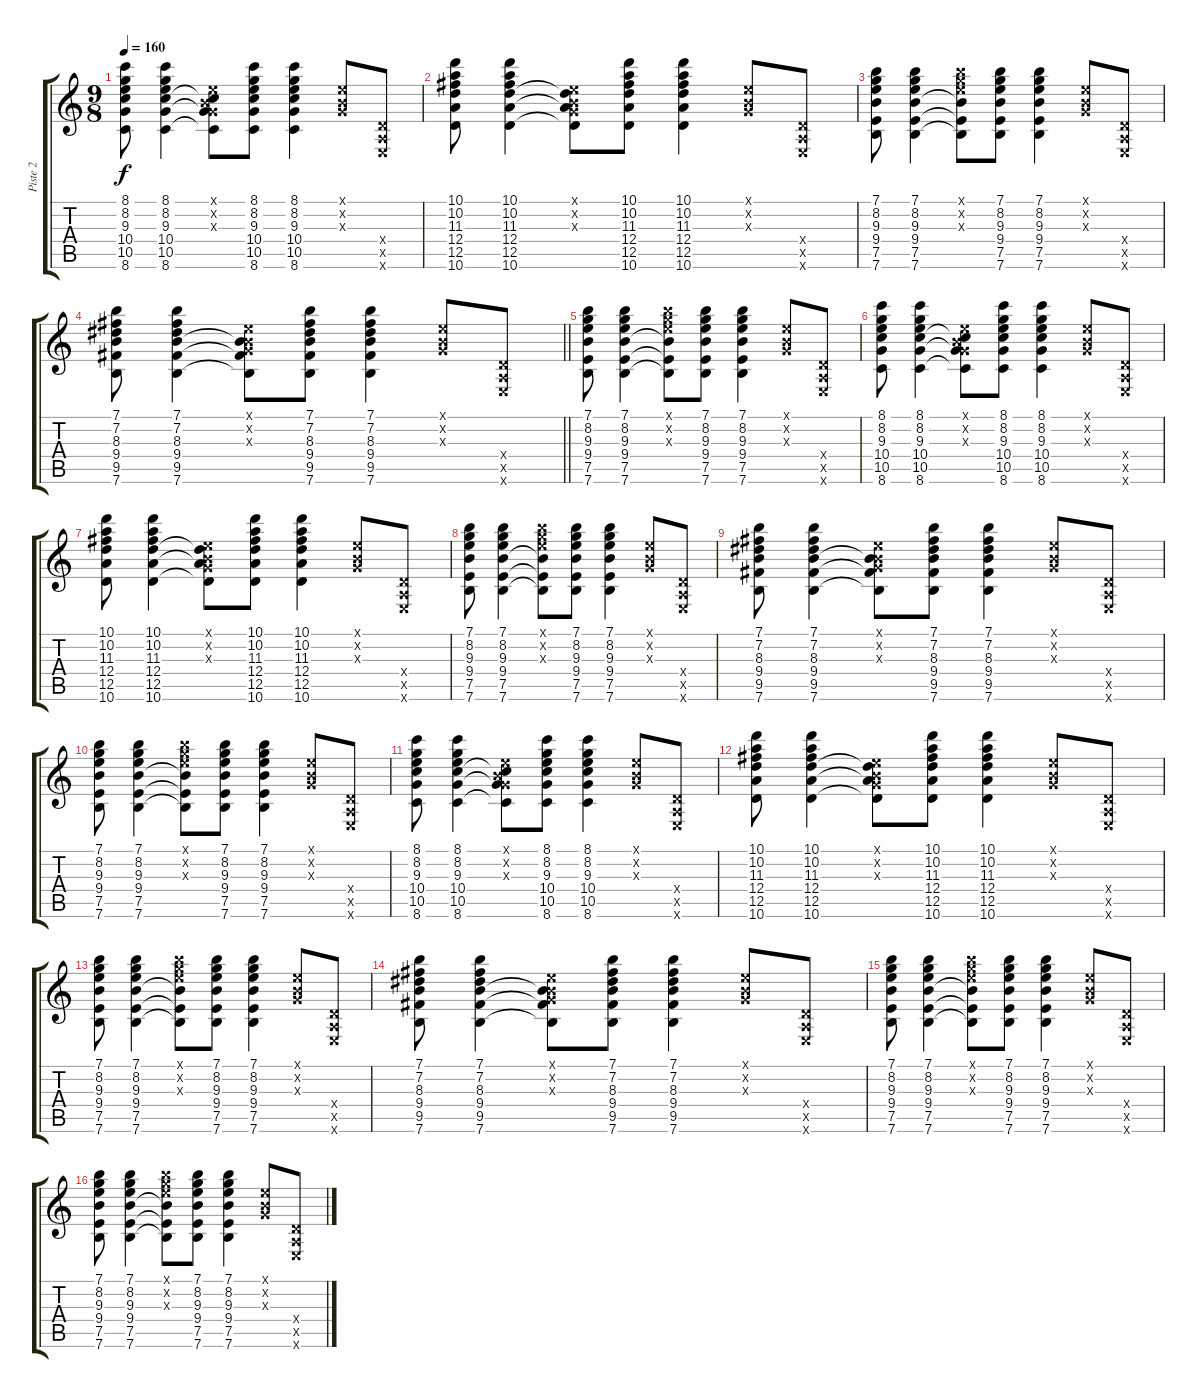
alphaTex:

\track ("Piste 2" "Piste 2") {instrument acousticguitarnylon}
\staff {score tabs}
\tuning (E4 B3 G3 D3 A2 E2) {hide}
\ts (9 8)
\tempo 160
\clef g2
\ks c
(8.1 8.2 9.3 10.4 10.5 8.6).8{dy f} (8.1 8.2 9.3 10.4 10.5 8.6).4 (0.1{x} 0.2{x} 0.3{x} 10.4{t} 10.5{t} 8.6{t}).8 (8.1 8.2 9.3 10.4 10.5 8.6).8 (8.1 8.2 9.3 10.4 10.5 8.6).4 (0.1{x} 0.2{x} 0.3{x}).8 (0.4{x} 0.5{x} 0.6{x}).8 |
(10.1 10.2 11.3 12.4 12.5 10.6).8 (10.1 10.2 11.3 12.4 12.5 10.6).4 (0.1{x} 0.2{x} 0.3{x} 12.4{t} 12.5{t} 10.6{t}).8 (10.1 10.2 11.3 12.4 12.5 10.6).8 (10.1 10.2 11.3 12.4 12.5 10.6).4 (0.1{x} 0.2{x} 0.3{x}).8 (0.4{x} 0.5{x} 0.6{x}).8 |
(7.1 8.2 9.3 9.4 7.5 7.6).8 (7.1 8.2 9.3 9.4 7.5 7.6).4 (7.1{x} 8.2{x} 9.3{x} 9.4{t} 7.5{t} 7.6{t}).8 (7.1 8.2 9.3 9.4 7.5 7.6).8 (7.1 8.2 9.3 9.4 7.5 7.6).4 (0.1{x} 0.2{x} 0.3{x}).8 (0.4{x} 0.5{x} 0.6{x}).8 |
\barLineRight lightlight
(7.1 7.2 8.3 9.4 9.5 7.6).8 (7.1 7.2 8.3 9.4 9.5 7.6).4 (0.1{x} 0.2{x} 0.3{x} 9.4{t} 9.5{t} 7.6{t}).8 (7.1 7.2 8.3 9.4 9.5 7.6).8 (7.1 7.2 8.3 9.4 9.5 7.6).4 (0.1{x} 0.2{x} 0.3{x}).8 (0.4{x} 0.5{x} 0.6{x}).8 |
(7.1 8.2 9.3 9.4 7.5 7.6).8 (7.1 8.2 9.3 9.4 7.5 7.6).4 (7.1{x} 8.2{x} 9.3{x} 9.4{t} 7.5{t} 7.6{t}).8 (7.1 8.2 9.3 9.4 7.5 7.6).8 (7.1 8.2 9.3 9.4 7.5 7.6).4 (0.1{x} 0.2{x} 0.3{x}).8 (0.4{x} 0.5{x} 0.6{x}).8 |
(8.1 8.2 9.3 10.4 10.5 8.6).8 (8.1 8.2 9.3 10.4 10.5 8.6).4 (0.1{x} 0.2{x} 0.3{x} 10.4{t} 10.5{t} 8.6{t}).8 (8.1 8.2 9.3 10.4 10.5 8.6).8 (8.1 8.2 9.3 10.4 10.5 8.6).4 (0.1{x} 0.2{x} 0.3{x}).8 (0.4{x} 0.5{x} 0.6{x}).8 |
(10.1 10.2 11.3 12.4 12.5 10.6).8 (10.1 10.2 11.3 12.4 12.5 10.6).4 (0.1{x} 0.2{x} 0.3{x} 12.4{t} 12.5{t} 10.6{t}).8 (10.1 10.2 11.3 12.4 12.5 10.6).8 (10.1 10.2 11.3 12.4 12.5 10.6).4 (0.1{x} 0.2{x} 0.3{x}).8 (0.4{x} 0.5{x} 0.6{x}).8 |
(7.1 8.2 9.3 9.4 7.5 7.6).8 (7.1 8.2 9.3 9.4 7.5 7.6).4 (7.1{x} 8.2{x} 9.3{x} 9.4{t} 7.5{t} 7.6{t}).8 (7.1 8.2 9.3 9.4 7.5 7.6).8 (7.1 8.2 9.3 9.4 7.5 7.6).4 (0.1{x} 0.2{x} 0.3{x}).8 (0.4{x} 0.5{x} 0.6{x}).8 |
(7.1 7.2 8.3 9.4 9.5 7.6).8 (7.1 7.2 8.3 9.4 9.5 7.6).4 (0.1{x} 0.2{x} 0.3{x} 9.4{t} 9.5{t} 7.6{t}).8 (7.1 7.2 8.3 9.4 9.5 7.6).8 (7.1 7.2 8.3 9.4 9.5 7.6).4 (0.1{x} 0.2{x} 0.3{x}).8 (0.4{x} 0.5{x} 0.6{x}).8 |
(7.1 8.2 9.3 9.4 7.5 7.6).8 (7.1 8.2 9.3 9.4 7.5 7.6).4 (7.1{x} 8.2{x} 9.3{x} 9.4{t} 7.5{t} 7.6{t}).8 (7.1 8.2 9.3 9.4 7.5 7.6).8 (7.1 8.2 9.3 9.4 7.5 7.6).4 (0.1{x} 0.2{x} 0.3{x}).8 (0.4{x} 0.5{x} 0.6{x}).8 |
(8.1 8.2 9.3 10.4 10.5 8.6).8 (8.1 8.2 9.3 10.4 10.5 8.6).4 (0.1{x} 0.2{x} 0.3{x} 10.4{t} 10.5{t} 8.6{t}).8 (8.1 8.2 9.3 10.4 10.5 8.6).8 (8.1 8.2 9.3 10.4 10.5 8.6).4 (0.1{x} 0.2{x} 0.3{x}).8 (0.4{x} 0.5{x} 0.6{x}).8 |
(10.1 10.2 11.3 12.4 12.5 10.6).8 (10.1 10.2 11.3 12.4 12.5 10.6).4 (0.1{x} 0.2{x} 0.3{x} 12.4{t} 12.5{t} 10.6{t}).8 (10.1 10.2 11.3 12.4 12.5 10.6).8 (10.1 10.2 11.3 12.4 12.5 10.6).4 (0.1{x} 0.2{x} 0.3{x}).8 (0.4{x} 0.5{x} 0.6{x}).8 |
(7.1 8.2 9.3 9.4 7.5 7.6).8 (7.1 8.2 9.3 9.4 7.5 7.6).4 (7.1{x} 8.2{x} 9.3{x} 9.4{t} 7.5{t} 7.6{t}).8 (7.1 8.2 9.3 9.4 7.5 7.6).8 (7.1 8.2 9.3 9.4 7.5 7.6).4 (0.1{x} 0.2{x} 0.3{x}).8 (0.4{x} 0.5{x} 0.6{x}).8 |
(7.1 7.2 8.3 9.4 9.5 7.6).8 (7.1 7.2 8.3 9.4 9.5 7.6).4 (0.1{x} 0.2{x} 0.3{x} 9.4{t} 9.5{t} 7.6{t}).8 (7.1 7.2 8.3 9.4 9.5 7.6).8 (7.1 7.2 8.3 9.4 9.5 7.6).4 (0.1{x} 0.2{x} 0.3{x}).8 (0.4{x} 0.5{x} 0.6{x}).8 |
(7.1 8.2 9.3 9.4 7.5 7.6).8 (7.1 8.2 9.3 9.4 7.5 7.6).4 (7.1{x} 8.2{x} 9.3{x} 9.4{t} 7.5{t} 7.6{t}).8 (7.1 8.2 9.3 9.4 7.5 7.6).8 (7.1 8.2 9.3 9.4 7.5 7.6).4 (0.1{x} 0.2{x} 0.3{x}).8 (0.4{x} 0.5{x} 0.6{x}).8 |
(7.1 8.2 9.3 9.4 7.5 7.6).8 (7.1 8.2 9.3 9.4 7.5 7.6).4 (7.1{x} 8.2{x} 9.3{x} 9.4{t} 7.5{t} 7.6{t}).8 (7.1 8.2 9.3 9.4 7.5 7.6).8 (7.1 8.2 9.3 9.4 7.5 7.6).4 (0.1{x} 0.2{x} 0.3{x}).8 (0.4{x} 0.5{x} 0.6{x}).8
